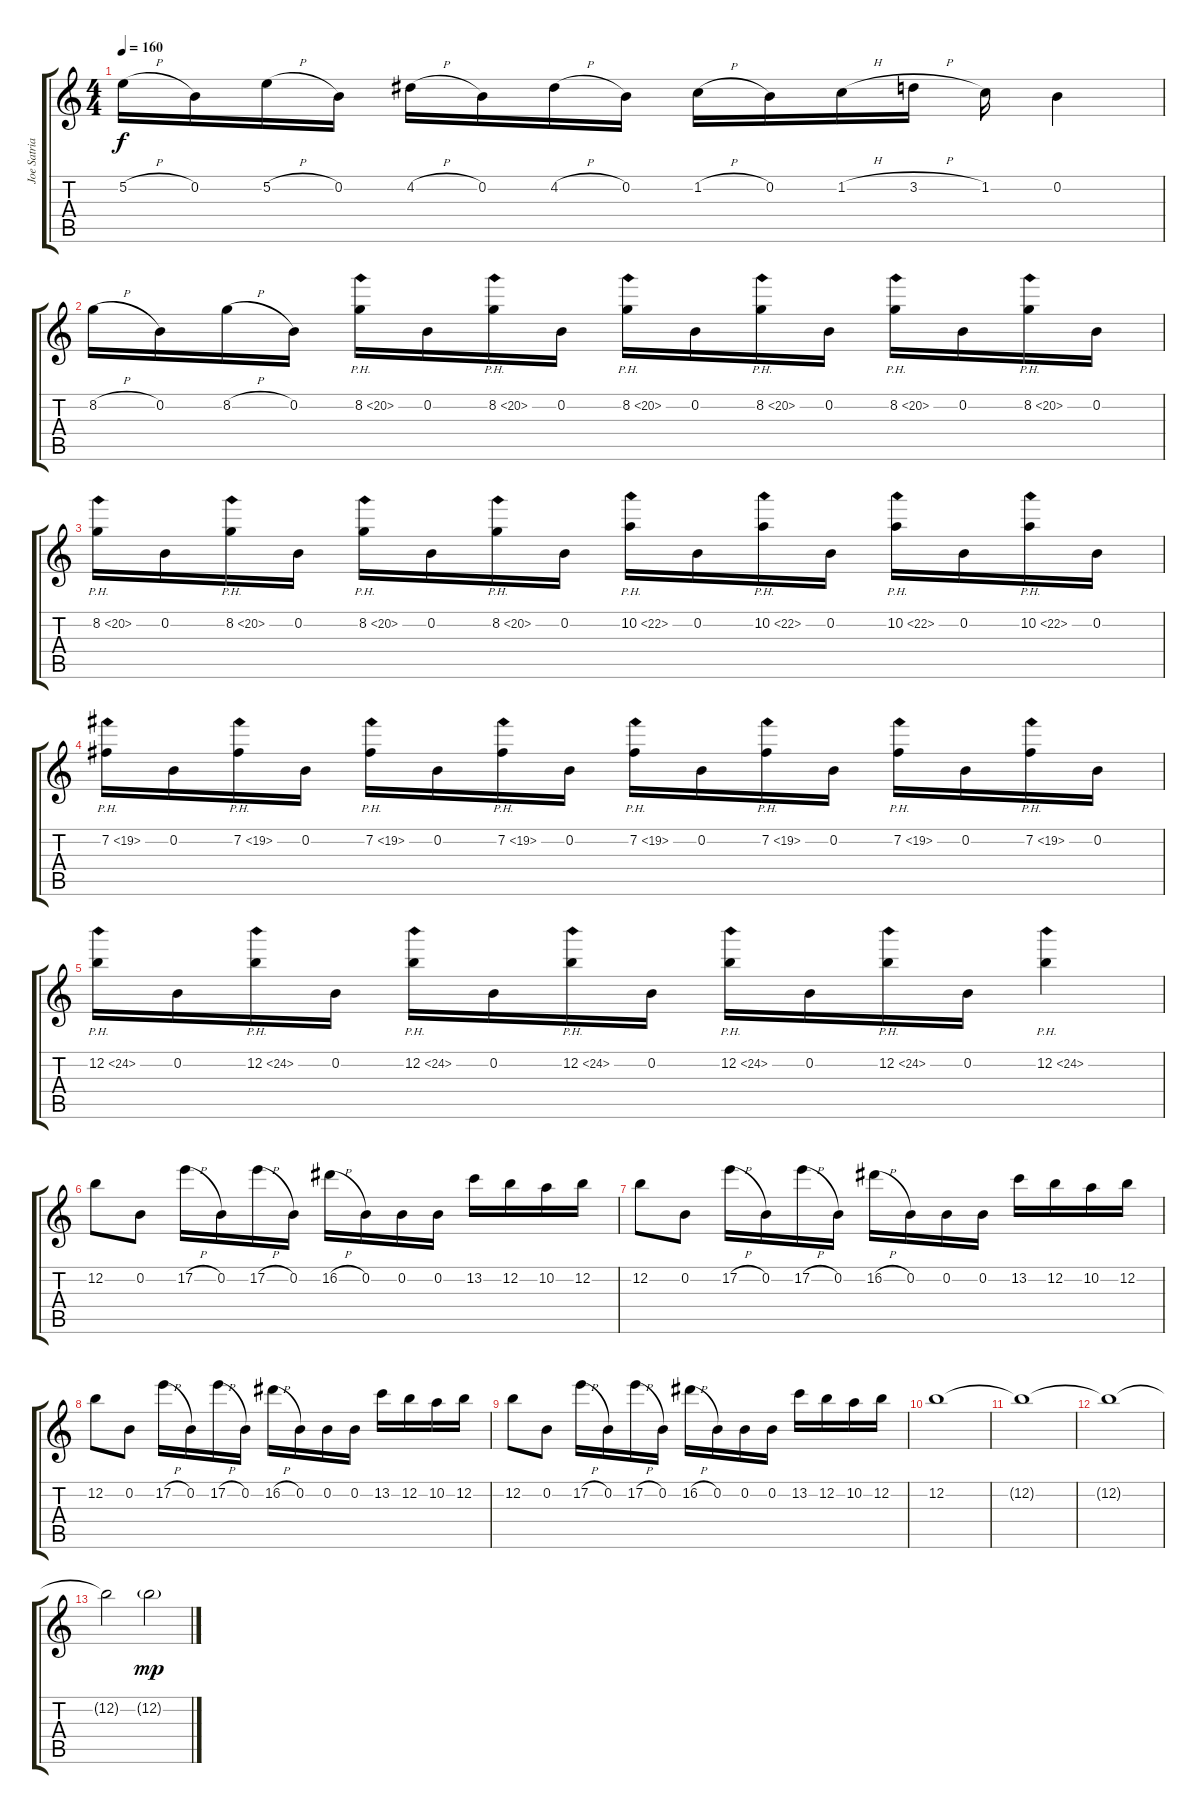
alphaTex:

\track ("Joe Satriani" "Joe Satria") {instrument distortionguitar}
\staff {score tabs}
\tuning (E4 B3 G3 D3 A2 E2) {hide}
\ts (4 4)
\tempo 160
\clef g2
\ks c
5.2{h}.16{dy f} 0.2.16 5.2{h}.16 0.2.16 4.2{h}.16 0.2.16 4.2{h}.16 0.2.16 1.2{h}.16 0.2.16 1.2{h}.16 3.2{h}.16 1.2.16 0.2.4 |
8.2{h}.16 0.2.16 8.2{h}.16 0.2.16 8.2{ph 12}.16 0.2.16 8.2{ph 12}.16 0.2.16 8.2{ph 12}.16 0.2.16 8.2{ph 12}.16 0.2.16 8.2{ph 12}.16 0.2.16 8.2{ph 12}.16 0.2.16 |
8.2{ph 12}.16 0.2.16 8.2{ph 12}.16 0.2.16 8.2{ph 12}.16 0.2.16 8.2{ph 12}.16 0.2.16 10.2{ph 12}.16 0.2.16 10.2{ph 12}.16 0.2.16 10.2{ph 12}.16 0.2.16 10.2{ph 12}.16 0.2.16 |
7.2{ph 12}.16 0.2.16 7.2{ph 12}.16 0.2.16 7.2{ph 12}.16 0.2.16 7.2{ph 12}.16 0.2.16 7.2{ph 12}.16 0.2.16 7.2{ph 12}.16 0.2.16 7.2{ph 12}.16 0.2.16 7.2{ph 12}.16 0.2.16 |
12.2{ph 12}.16 0.2.16 12.2{ph 12}.16 0.2.16 12.2{ph 12}.16 0.2.16 12.2{ph 12}.16 0.2.16 12.2{ph 12}.16 0.2.16 12.2{ph 12}.16 0.2.16 12.2{ph 12}.4 |
12.2.8 0.2.8 17.2{h}.16 0.2.16 17.2{h}.16 0.2.16 16.2{h}.16 0.2.16 0.2.16 0.2.16 13.2.16 12.2.16 10.2.16 12.2.16 |
12.2.8 0.2.8 17.2{h}.16 0.2.16 17.2{h}.16 0.2.16 16.2{h}.16 0.2.16 0.2.16 0.2.16 13.2.16 12.2.16 10.2.16 12.2.16 |
12.2.8 0.2.8 17.2{h}.16 0.2.16 17.2{h}.16 0.2.16 16.2{h}.16 0.2.16 0.2.16 0.2.16 13.2.16 12.2.16 10.2.16 12.2.16 |
12.2.8 0.2.8 17.2{h}.16 0.2.16 17.2{h}.16 0.2.16 16.2{h}.16 0.2.16 0.2.16 0.2.16 13.2.16 12.2.16 10.2.16 12.2.16 |
12.2.1 |
12.2{t}.1 |
12.2{t}.1 |
12.2{t}.2 12.2{g}.2{dy mp}
